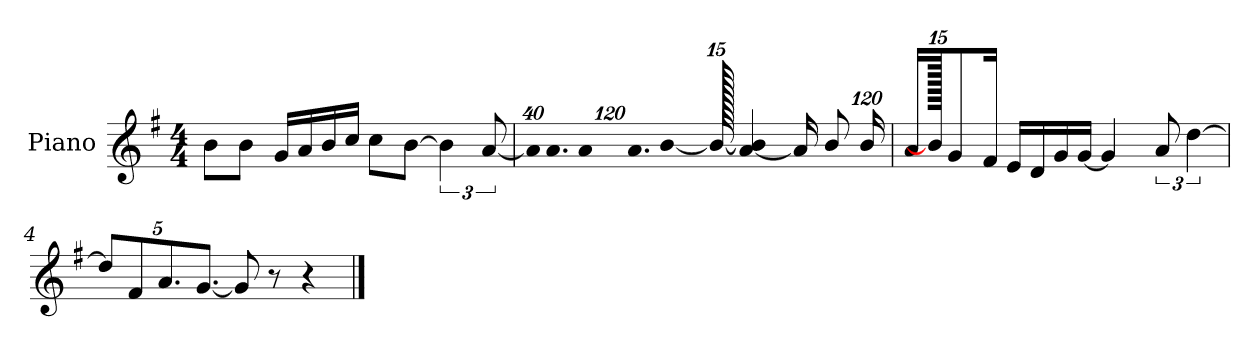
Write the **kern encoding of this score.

**kern
*part1
*staff1
*I"Piano
*I'P-no
*clefG2
*k[f#]
*M4/4
*MM90
=1
8b\L
8b\J
16g/LL
16a/
16b/
16cc/JJ
8cc\L
[8b\J
6b\]
[12a/
=2
*Xbrackettup
!LO:N:vis=32
640%23a/KLL]
!LO:N:vis=16.
960%103a/J
!LO:N:vis=8
960%137a/
!LO:N:vis=16.
960%103a/L
[384%41b/J
1920b/_
[4a/ 4b/]
16a/KL]
8b/
[1920%119b/Jk
=3
16a/KL
1920b/]
8g/
16f#/Jk
16e/LL
16d/
16g/
[16g/JJ
4g/]
*brackettup
12a/
[6dd\
!!LO:LB:g=z
=4
*Xbrackettup
10dd/L]
10f#/
10.a/
[10.g/J
8g/]
8r
4r
==
*-
